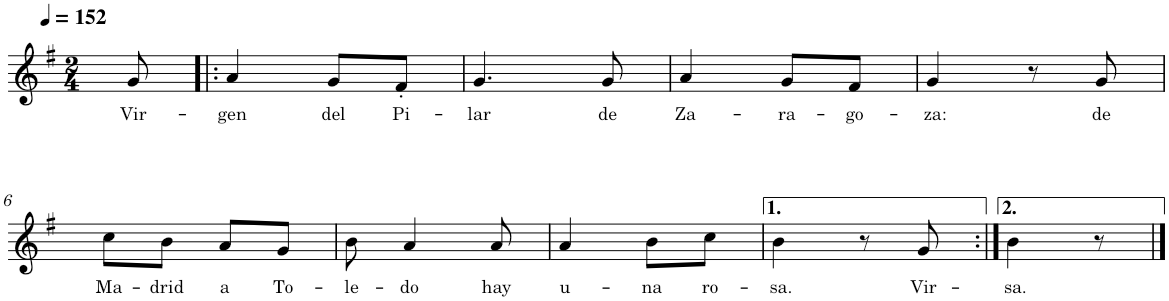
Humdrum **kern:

**kern	**text
*part1	*part1
*staff1	*staff1
*I"Nylon Guitar	*
*clefG2	*
*Trd7c12	*
*k[f#]	*
*M2/4	*
*MM152	*
=1	=1
!	!LO:LY:b
8g/	Vir-
=2!|:	=2!|:
!	!LO:LY:b
4a/	-gen
!	!LO:LY:b
8g/L	del
!	!LO:LY:b
8f#'/J	Pi-
=3	=3
!	!LO:LY:b
4.g/	-lar
!	!LO:LY:b
8g/	de
=4	=4
!	!LO:LY:b
4a/	Za-
!	!LO:LY:b
8g/L	-ra-
!	!LO:LY:b
8f#/J	-go-
=5	=5
!	!LO:LY:b
4g/	-za:
8r	.
!	!LO:LY:b
8g/	de
!!LO:LB:g=z
=6	=6
!	!LO:LY:b
8cc\L	Ma-
!	!LO:LY:b
8b\J	-drid
!	!LO:LY:b
8a/L	a
!	!LO:LY:b
8g/J	To-
=7	=7
!	!LO:LY:b
8b\	-le-
!	!LO:LY:b
4a/	-do
!	!LO:LY:b
8a/	hay
=8	=8
!	!LO:LY:b
4a/	u-
!	!LO:LY:b
8b\L	-na
!	!LO:LY:b
8cc\J	ro-
=9	=9
!	!LO:LY:b
4b\	-sa.
8r	.
!	!LO:LY:b
8g/	Vir-
=10:|!	=10:|!
!	!LO:LY:b
4b\	-sa.
8r	.
==	==
*-	*-
